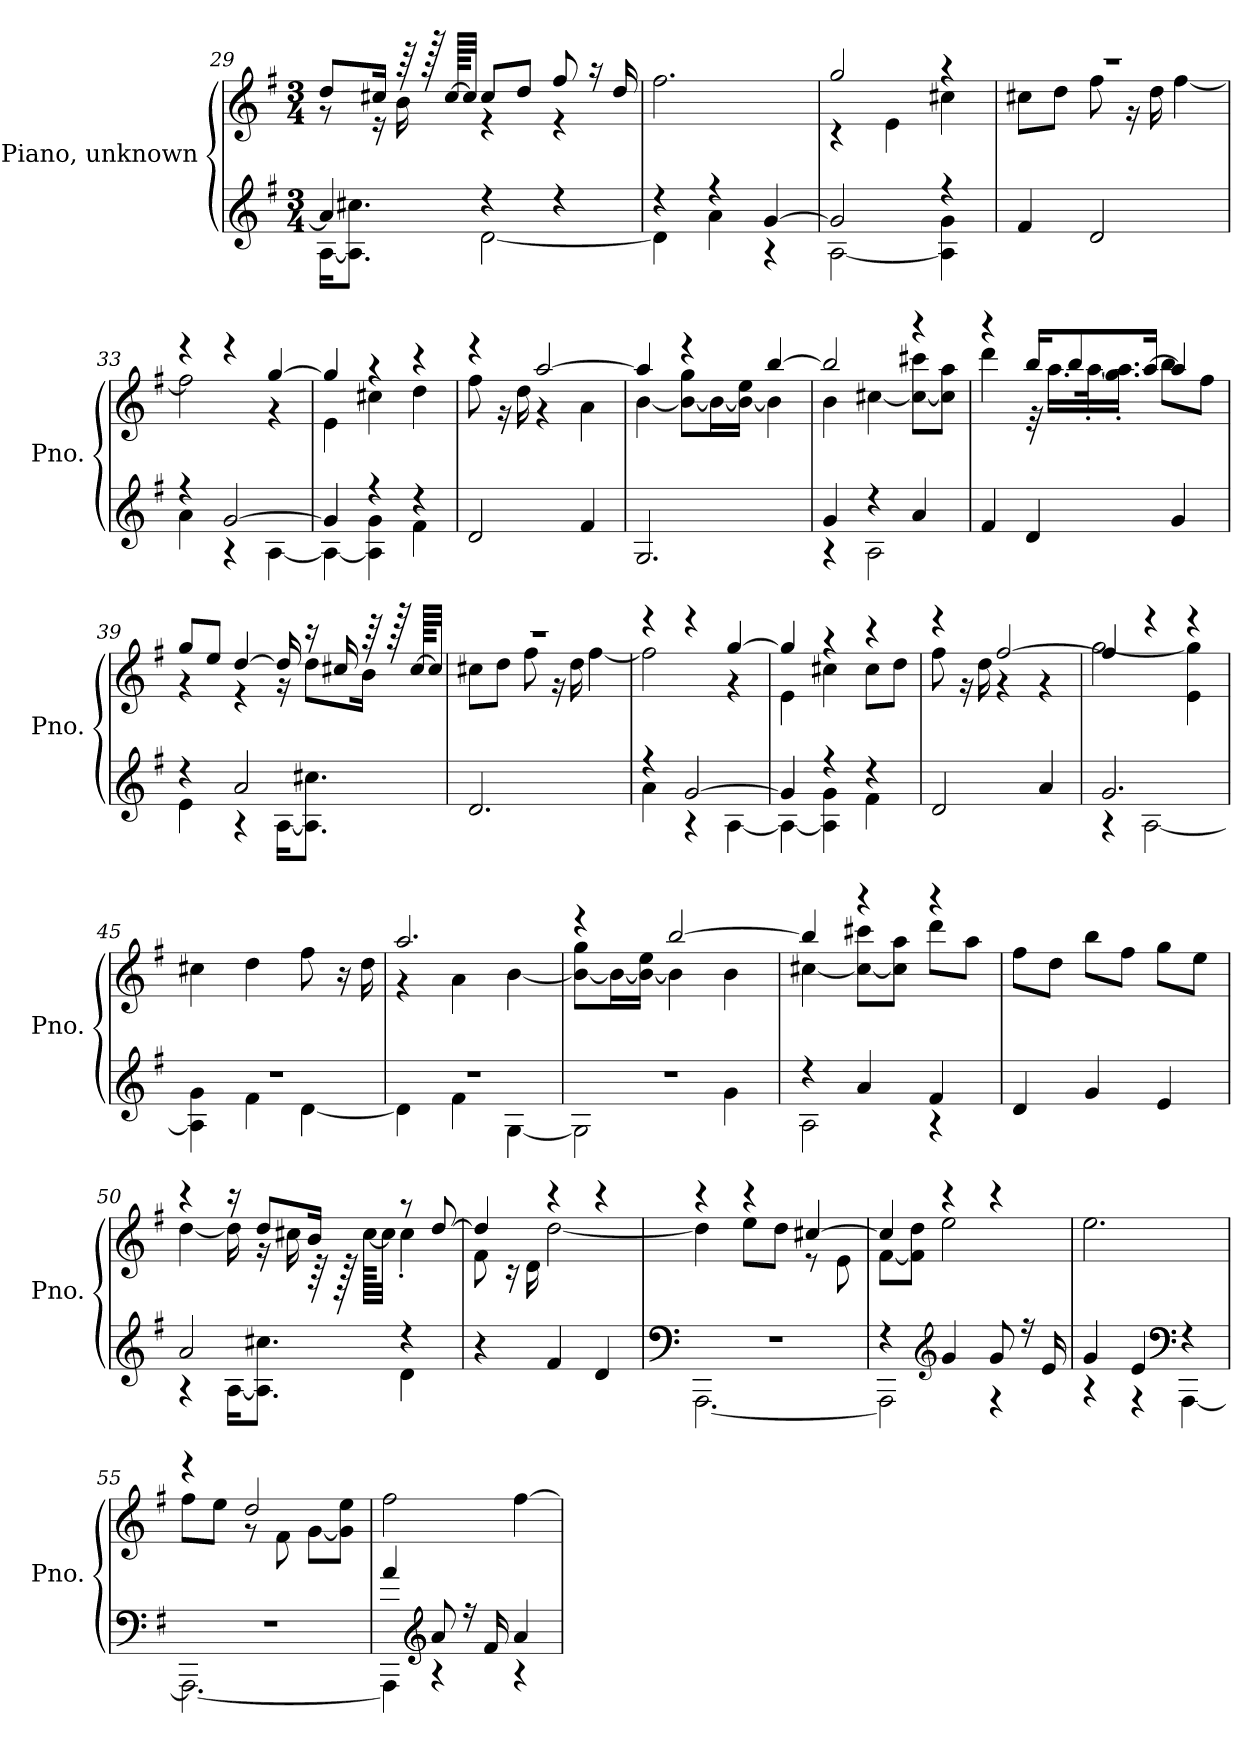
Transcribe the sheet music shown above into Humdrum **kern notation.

**kern	**kern
*part1	*part1
*staff2	*staff1
*I"Piano, unknown	*
*I'Pno.	*
*clefG2	*clefG2
*k[f#]	*k[f#]
*M3/4	*M3/4
=29	=29
*^	*^
4a/]	[16A\KL	8dd/L	8r
.	8.A\] 8.cc#X\J	.	.
.	.	16cc#X/Jk	16r
.	.	64r	16b\
.	.	128r	.
.	.	[128cc#/KKLLL	.
.	.	32cc#/JJJ]	.
4r	[2d\	8cc#/L	4r
.	.	8dd/J	.
4r	.	8ff#/	4r
.	.	16r	.
.	.	16dd/	.
*	*	*v	*v
!!LO:LB:g=z
=30	=30	=30
4r	4d\]	2.ff#\
4r	4a\	.
[4g/	4r	.
=31	=31	=31
*	*	*^
2g/]	[2A\	2gg/	4r
.	.	.	4e\
4r	4A\] 4g\	4r	4cc#X\
*v	*v	*	*
=32	=32	=32
4f#/	2.r	8cc#X\L
.	.	8dd\J
2d/	.	8ff#\
.	.	16r
.	.	16dd\
.	.	[4ff#\
=33	=33	=33
*^	*	*
4r	4a\	4r	2ff#\]
[2g/	4r	4r	.
.	[4A\	[4gg/	4r
=34	=34	=34	=34
4g/]	4A\_	4gg/]	4e\
4r	4A\] 4g\	4r	4cc#X\
4r	4f#\	4r	4dd\
*v	*v	*	*
=35	=35	=35
2d/	4r	8ff#\
.	.	16r
.	.	16dd\
.	[2aa/	4r
4f#/	.	4a\
=36	=36	=36
2.G/	4aa/]	[4b\
.	4r	8b\_ 8gg\L
.	.	16b\L_
.	.	16b\_ 16ee\JJ
.	[4bb/	4b\]
!!LO:PB:g=z	!!
=37	=37	=37
*^	*	*
4g/	4r	2bb/]	4b\
4r	2A\	.	[4cc#X\
4a/	.	4r	8cc#\_ 8ccc#X\L
.	.	.	8cc#\] 8aa\J
*v	*v	*	*
=38	=38	=38
4f#/	4r	4ddd\
4d/	16bb/KL	32r
.	.	16.aa\LL
.	8bb/	.
.	.	[32aa'\K
.	.	16.gg\' 16.aa\]'JJ
.	[16aa/Jk	.
4g/	4aa/]	8bb\L
.	.	8ff#\J
=39	=39	=39
*^	*	*
4r	4e\	8gg/L	4r
.	.	8ee/J	.
2a/	4r	[4dd/	4r
.	[16A\KL	16dd/]	16r
.	8.A\] 8.cc#X\J	16r	8dd\L
.	.	16cc#X/	.
.	.	64r	16b\Jk
.	.	128r	.
.	.	[128cc#/KKLLL	.
.	.	32cc#/JJJ]	.
*v	*v	*	*
=40	=40	=40
2.d/	2.r	8cc#X\L
.	.	8dd\J
.	.	8ff#\
.	.	16r
.	.	16dd\
.	.	[4ff#\
!!LO:LB:g=z	!!
=41	=41	=41
*^	*	*
4r	4a\	4r	2ff#\]
[2g/	4r	4r	.
.	[4A\	[4gg/	4r
=42	=42	=42	=42
4g/]	4A\_	4gg/]	4e\
4r	4A\] 4g\	4r	4cc#X\
4r	4f#\	4r	8cc#\L
.	.	.	8dd\J
*v	*v	*	*
=43	=43	=43
2d/	4r	8ff#\
.	.	16r
.	.	16dd\
.	[2ff#/	4r
4a/	.	4r
=44	=44	=44
*^	*	*
2.g/	4r	4ff#/]	[2gg\
.	[2A\	4r	.
.	.	4r	4e\ 4gg\]
*	*	*v	*v
=45	=45	=45
2.r	4A\] 4g\	4cc#X\
.	4f#\	4dd\
.	[4d\	8ff#\
.	.	16r
.	.	16dd\
=46	=46	=46
*	*	*^
2.r	4d\]	2.aa/	4r
.	4f#\	.	4a\
.	[4G\	.	[4b\
=47	=47	=47	=47
2.r	2G\]	4r	8b\_ 8gg\L
.	.	.	16b\L_
.	.	.	16b\_ 16ee\JJ
.	.	[2bb/	4b\]
.	4g\	.	4b\
!!LO:LB:g=z	!!
=48	=48	=48	=48
4r	2A\	4bb/]	[4cc#X\
4a/	.	4r	8cc#\_ 8ccc#X\L
.	.	.	8cc#\] 8aa\J
4f#/	4r	4r	8ddd\L
.	.	.	8aa\J
*v	*v	*	*
*	*v	*v
=49	=49
4d/	8ff#\L
.	8dd\J
4g/	8bb\L
.	8ff#\J
4e/	8gg\L
.	8ee\J
=50	=50
*^	*^
2a/	4r	4r	[4dd\
.	[16A\KL	16r	16dd\]
.	8.A\] 8.cc#X\J	8dd/L	16r
.	.	.	16cc#X\
.	.	16b/Jk	64r
.	.	.	128r
.	.	.	[128cc#\KKLLL
.	.	.	32cc#\JJJ]
4r	4d\	8r	4cc#'\
.	.	[8dd/	.
*v	*v	*	*
=51	=51	=51
4r	4dd/]	8f#\
.	.	16r
.	.	16d\
4f#/	4r	[2dd\
4d/	4r	.
=52	=52	=52
*clefF4	*	*
*^	*	*
2.r	[2.AAA\	4r	4dd\]
.	.	4r	8ee\L
.	.	.	8dd\J
.	.	[4cc#X/	8r
.	.	.	8e\
!!LO:LB:g=z	!!
=53	=53	=53	=53
4r	2AAA\]	4cc#/]	[8f#\L
.	.	.	8f#\] 8dd\J
*clefG2	*	*	*
4g/	.	4r	2ee\
8g/	4r	4r	.
16r	.	.	.
16e/	.	.	.
*	*	*v	*v
=54	=54	=54
4g/	4r	2.ee\
4e/	4r	.
*clefF4	*	*
4r	[4AAA\	.
=55	=55	=55
*	*	*^
2.r	2.AAA\_	4r	8ff#\L
.	.	.	8ee\J
.	.	2dd/	8r
.	.	.	8f#\
.	.	.	[8g\L
.	.	.	8g\] 8ee\J
*	*	*v	*v
=56	=56	=56
4a/	4AAA\]	2ff#\
*clefG2	*	*
8a/	4r	.
16r	.	.
16f#/	.	.
4a/	4r	[4ff#\
*v	*v	*
=	=
*-	*-
